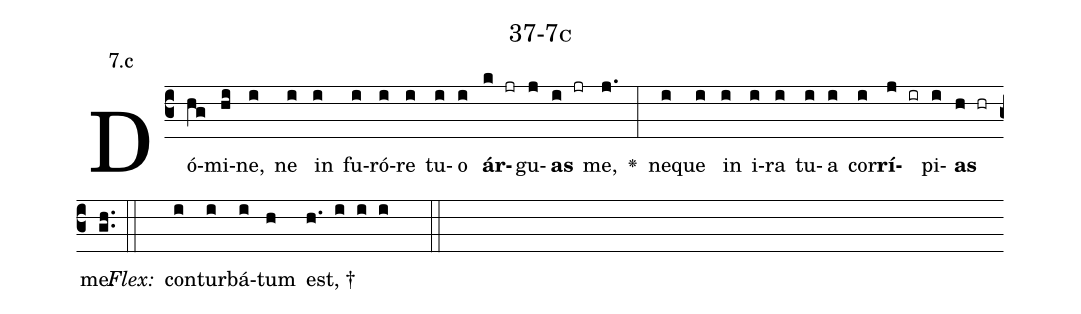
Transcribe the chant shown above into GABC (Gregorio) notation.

name: 37-7c;
annotation: 7.c;
%%
(c3)Dó(hg)mi(hi)ne,(i) ne(i) in(i) fu(i)ró(i)re(i) tu(i)o(i) <b>ár</b>(k jr)gu(j)<b>as</b>(i jr) me,(j.) <v>\greheightstar</v>(:) ne(i)que(i) in(i) i(i)ra(i) tu(i)a(i) cor(i)<b>rí</b>(j ir)pi(i)<b>as</b>(h hr) me.(gh..) (::)
<i>Flex:</i>()  con(i)tur(i)bá(i)tum(h) est, †(h. i i i  ::)

%E(i) u(i) o(j) u(i) a(h) e.(gh..) (::)
